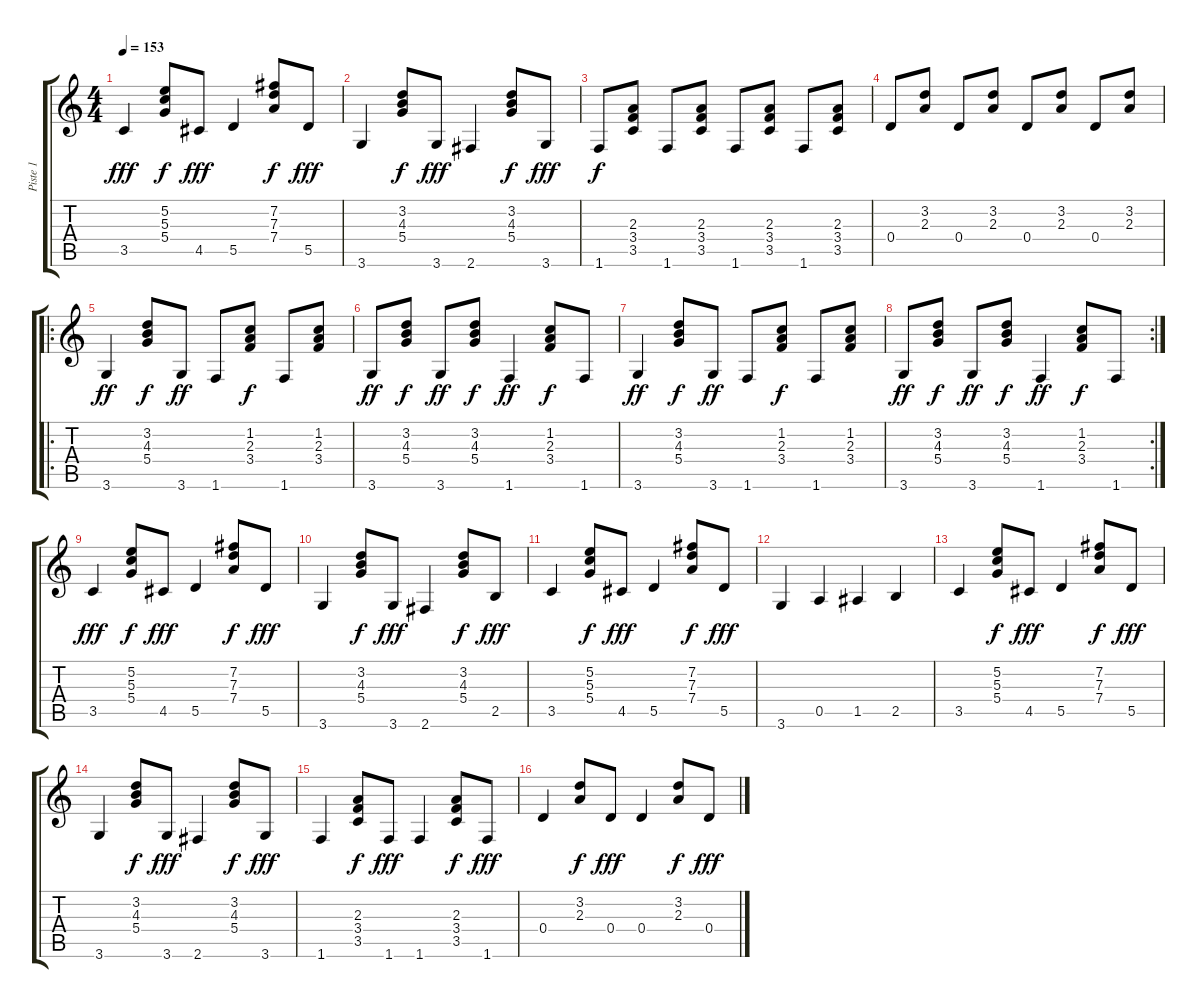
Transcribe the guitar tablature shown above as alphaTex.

\track ("Piste 1" "Piste 1") {instrument acousticguitarsteel}
\staff {score tabs}
\tuning (E4 B3 G3 D3 A2 E2) {hide}
\ts (4 4)
\tempo 153
\clef g2
\ks c
3.5.4{dy fff} (5.2 5.3 5.4).8{dy f} 4.5.8{dy fff} 5.5.4 (7.2 7.3 7.4).8{dy f} 5.5.8{dy fff} |
3.6.4 (3.2 4.3 5.4).8{dy f} 3.6.8{dy fff} 2.6.4 (3.2 4.3 5.4).8{dy f} 3.6.8{dy fff} |
1.6.8{dy f} (2.3 3.4 3.5).8 1.6.8 (2.3 3.4 3.5).8 1.6.8 (2.3 3.4 3.5).8 1.6.8 (2.3 3.4 3.5).8 |
0.4.8 (3.2 2.3).8 0.4.8 (3.2 2.3).8 0.4.8 (3.2 2.3).8 0.4.8 (3.2 2.3).8 |
\ro
3.6.4{dy ff} (3.2 4.3 5.4).8{dy f} 3.6.8{dy ff} 1.6.8 (1.2 2.3 3.4).8{dy f} 1.6.8 (1.2 2.3 3.4).8 |
3.6.8{dy ff} (3.2 4.3 5.4).8{dy f} 3.6.8{dy ff} (3.2 4.3 5.4).8{dy f} 1.6.4{dy ff} (1.2 2.3 3.4).8{dy f} 1.6.8 |
3.6.4{dy ff} (3.2 4.3 5.4).8{dy f} 3.6.8{dy ff} 1.6.8 (1.2 2.3 3.4).8{dy f} 1.6.8 (1.2 2.3 3.4).8 |
\rc 2
3.6.8{dy ff} (3.2 4.3 5.4).8{dy f} 3.6.8{dy ff} (3.2 4.3 5.4).8{dy f} 1.6.4{dy ff} (1.2 2.3 3.4).8{dy f} 1.6.8 |
3.5.4{dy fff} (5.2 5.3 5.4).8{dy f} 4.5.8{dy fff} 5.5.4 (7.2 7.3 7.4).8{dy f} 5.5.8{dy fff} |
3.6.4 (3.2 4.3 5.4).8{dy f} 3.6.8{dy fff} 2.6.4 (3.2 4.3 5.4).8{dy f} 2.5.8{dy fff} |
3.5.4 (5.2 5.3 5.4).8{dy f} 4.5.8{dy fff} 5.5.4 (7.2 7.3 7.4).8{dy f} 5.5.8{dy fff} |
3.6.4 0.5.4 1.5.4 2.5.4 |
3.5.4 (5.2 5.3 5.4).8{dy f} 4.5.8{dy fff} 5.5.4 (7.2 7.3 7.4).8{dy f} 5.5.8{dy fff} |
3.6.4 (3.2 4.3 5.4).8{dy f} 3.6.8{dy fff} 2.6.4 (3.2 4.3 5.4).8{dy f} 3.6.8{dy fff} |
1.6.4 (2.3 3.4 3.5).8{dy f} 1.6.8{dy fff} 1.6.4 (2.3 3.4 3.5).8{dy f} 1.6.8{dy fff} |
0.4.4 (3.2 2.3).8{dy f} 0.4.8{dy fff} 0.4.4 (3.2 2.3).8{dy f} 0.4.8{dy fff}
